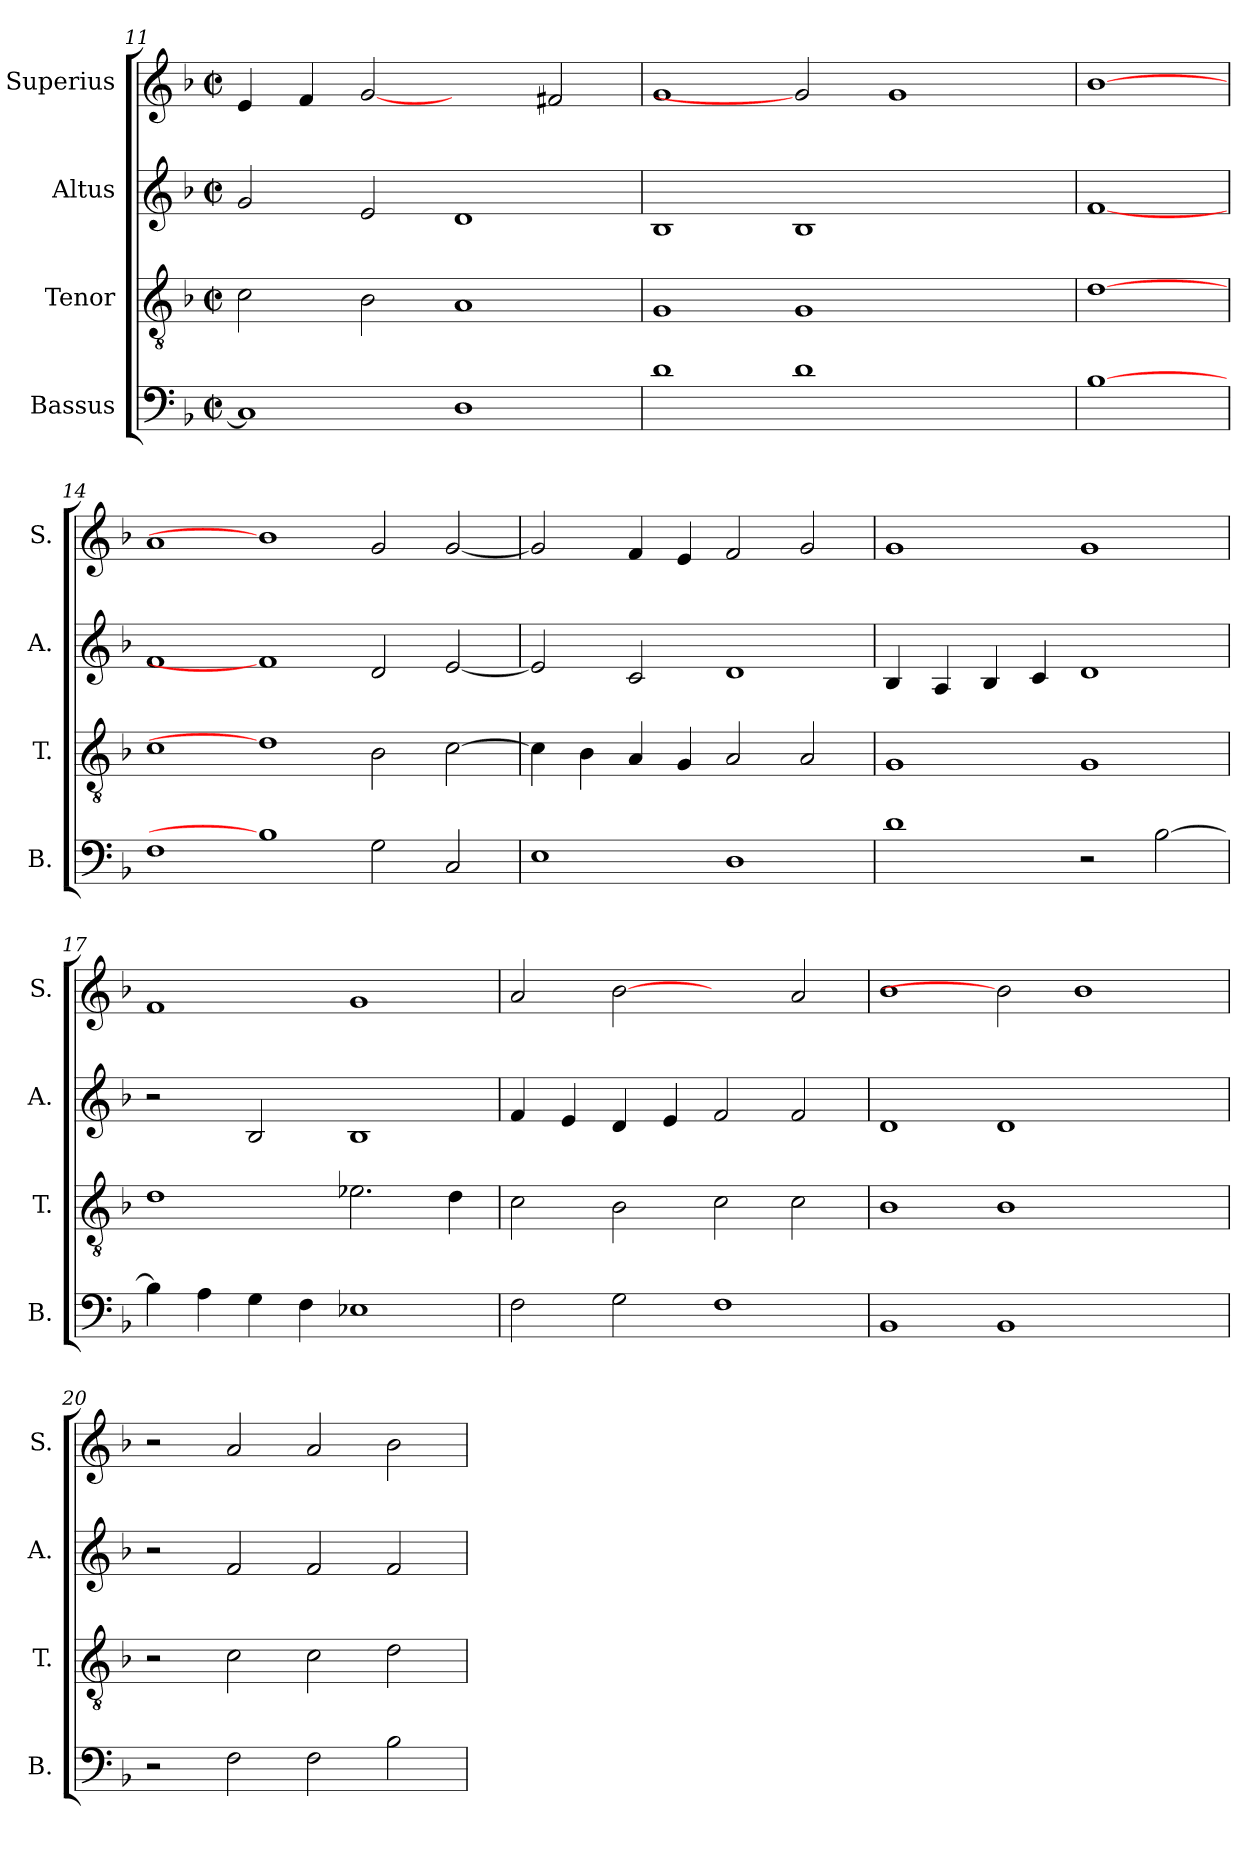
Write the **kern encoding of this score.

**kern	**kern	**kern	**kern
*part4	*part3	*part2	*part1
*staff4	*staff3	*staff2	*staff1
*I"Bassus	*I"Tenor	*I"Altus	*I"Superius
*I'B.	*I'T.	*I'A.	*I'S.
!!LO:PB:g=z
*clefF4	*clefGv2	*clefG2	*clefG2
*	*ITrd7c12	*	*
*k[b-]	*k[b-]	*k[b-]	*k[b-]
*F:	*F:	*F:	*F:
*M2/2	*M2/2	*M2/2	*M2/2
*met(c|)	*met(c|)	*met(c|)	*met(c|)
=11	=11	=11	=11
1Ci]	2Ci\	2gi/	4ei/
.	.	.	4fi/
.	2BB-i\	2ei/	[2gi
1Di	1AAi	1di	2ryy
.	.	.	2f#Xi/
=12	=12	=12	=12
1di	1GGi	1B-i	1gi
1di	1GGi	1B-i	2gi]
.	.	.	1gi
2ryy	2ryy	2ryy	.
=13	=13	=13	=13
[1B-i	[1Di	[1fi	[1b-i
=14	=14	=14	=14
1Fi	1Ci	1fi	1ai
1B-i]	1Di]	1fi]	1b-i]
2Gi\	2BB-i\	2di/	2gi/
2Ci/	[>2Ci\	[<2ei/	[<2gi/
=15	=15	=15	=15
1Ei	4Ci\]	2ei/]	2gi/]
.	4BB-i\	.	.
.	4AAi/	2ci/	4fi/
.	4GGi/	.	4ei/
1Di	2AAi/	1di	2fi/
.	2AAi/	.	2gi/
=16	=16	=16	=16
1di	1GGi	4B-i/	1gi
.	.	4Ai/	.
.	.	4B-i/	.
.	.	4ci/	.
2r	1GGi	1di	1gi
[>2B-i\	.	.	.
!!LO:LB:g=z
=17	=17	=17	=17
4B-i\]	1Di	2r	1fi
4Ai\	.	.	.
4Gi\	.	2B-i/	.
4Fi\	.	.	.
1E-Xi	2.E-Xi\	1B-i	1gi
.	4Di\	.	.
=18	=18	=18	=18
2Fi\	2Ci\	4fi/	2ai/
.	.	4ei/	.
2Gi\	2BB-i\	4di/	[2b-i
.	.	4ei/	.
1Fi	2Ci\	2fi/	2ryy
.	2Ci\	2fi/	2ai/
=19	=19	=19	=19
1BB-i	1BB-i	1di	1b-i
1BB-i	1BB-i	1di	2b-i]
.	.	.	1b-i
2ryy	2ryy	2ryy	.
=20	=20	=20	=20
2r	2r	2r	2r
2Fi\	2Ci\	2fi/	2ai/
2Fi\	2Ci\	2fi/	2ai/
2B-i\	2Di\	2fi/	2b-i\
=	=	=	=
*-	*-	*-	*-
